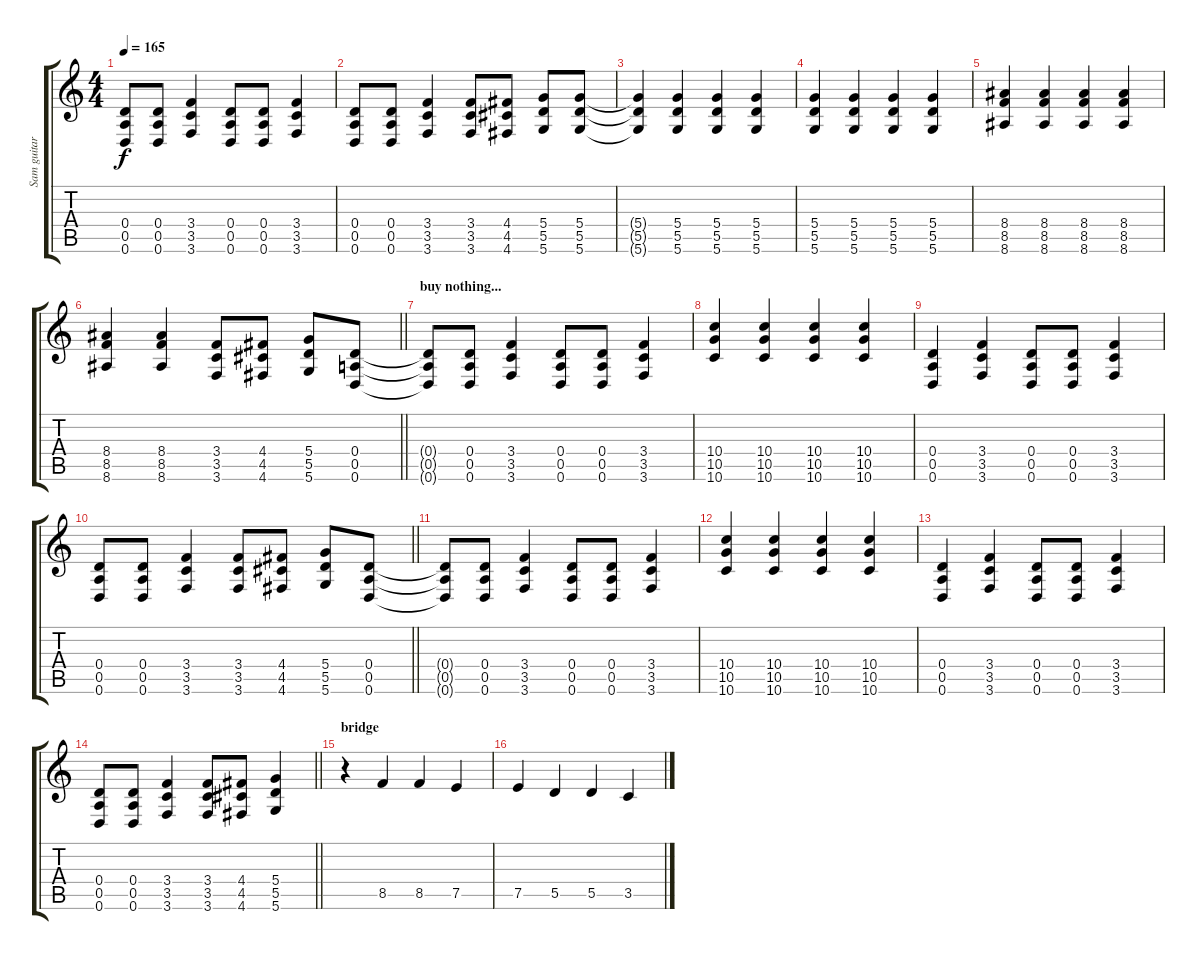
\track ("Sam guitar1" "Sam guitar") {instrument overdrivenguitar}
\staff {score tabs}
\tuning (E4 B3 G3 D3 A2 D2) {hide}
\ts (4 4)
\tempo 165
\clef g2
\ks c
(0.4{t} 0.5{t} 0.6{t}).8{dy f} (0.4 0.5 0.6).8 (3.4 3.5 3.6).4 (0.4 0.5 0.6).8 (0.4 0.5 0.6).8 (3.4 3.5 3.6).4 |
(0.4 0.5 0.6).8 (0.4 0.5 0.6).8 (3.4 3.5 3.6).4 (3.4 3.5 3.6).8 (4.4 4.5 4.6).8 (5.4 5.5 5.6).8 (5.4 5.5 5.6).8 |
(5.4{t} 5.5{t} 5.6{t}).4 (5.4 5.5 5.6).4 (5.4 5.5 5.6).4 (5.4 5.5 5.6).4 |
(5.4 5.5 5.6).4 (5.4 5.5 5.6).4 (5.4 5.5 5.6).4 (5.4 5.5 5.6).4 |
(8.4 8.5 8.6).4 (8.4 8.5 8.6).4 (8.4 8.5 8.6).4 (8.4 8.5 8.6).4 |
\barLineRight lightlight
(8.4 8.5 8.6).4 (8.4 8.5 8.6).4 (3.4 3.5 3.6).8 (4.4 4.5 4.6).8 (5.4 5.5 5.6).8 (0.4 0.5 0.6).8 |
\section ("" "buy nothing...")
(0.4{t} 0.5{t} 0.6{t}).8 (0.4 0.5 0.6).8 (3.4 3.5 3.6).4 (0.4 0.5 0.6).8 (0.4 0.5 0.6).8 (3.4 3.5 3.6).4 |
(10.4 10.5 10.6).4 (10.4 10.5 10.6).4 (10.4 10.5 10.6).4 (10.4 10.5 10.6).4 |
(0.4 0.5 0.6).4 (3.4 3.5 3.6).4 (0.4 0.5 0.6).8 (0.4 0.5 0.6).8 (3.4 3.5 3.6).4 |
\barLineRight lightlight
(0.4 0.5 0.6).8 (0.4 0.5 0.6).8 (3.4 3.5 3.6).4 (3.4 3.5 3.6).8 (4.4 4.5 4.6).8 (5.4 5.5 5.6).8 (0.4 0.5 0.6).8 |
(0.4{t} 0.5{t} 0.6{t}).8 (0.4 0.5 0.6).8 (3.4 3.5 3.6).4 (0.4 0.5 0.6).8 (0.4 0.5 0.6).8 (3.4 3.5 3.6).4 |
(10.4 10.5 10.6).4 (10.4 10.5 10.6).4 (10.4 10.5 10.6).4 (10.4 10.5 10.6).4 |
(0.4 0.5 0.6).4 (3.4 3.5 3.6).4 (0.4 0.5 0.6).8 (0.4 0.5 0.6).8 (3.4 3.5 3.6).4 |
\barLineRight lightlight
(0.4 0.5 0.6).8 (0.4 0.5 0.6).8 (3.4 3.5 3.6).4 (3.4 3.5 3.6).8 (4.4 4.5 4.6).8 (5.4 5.5 5.6).4 |
\section ("" "bridge")
r.4 8.5.4 8.5.4 7.5.4 |
7.5.4 5.5.4 5.5.4 3.5.4
